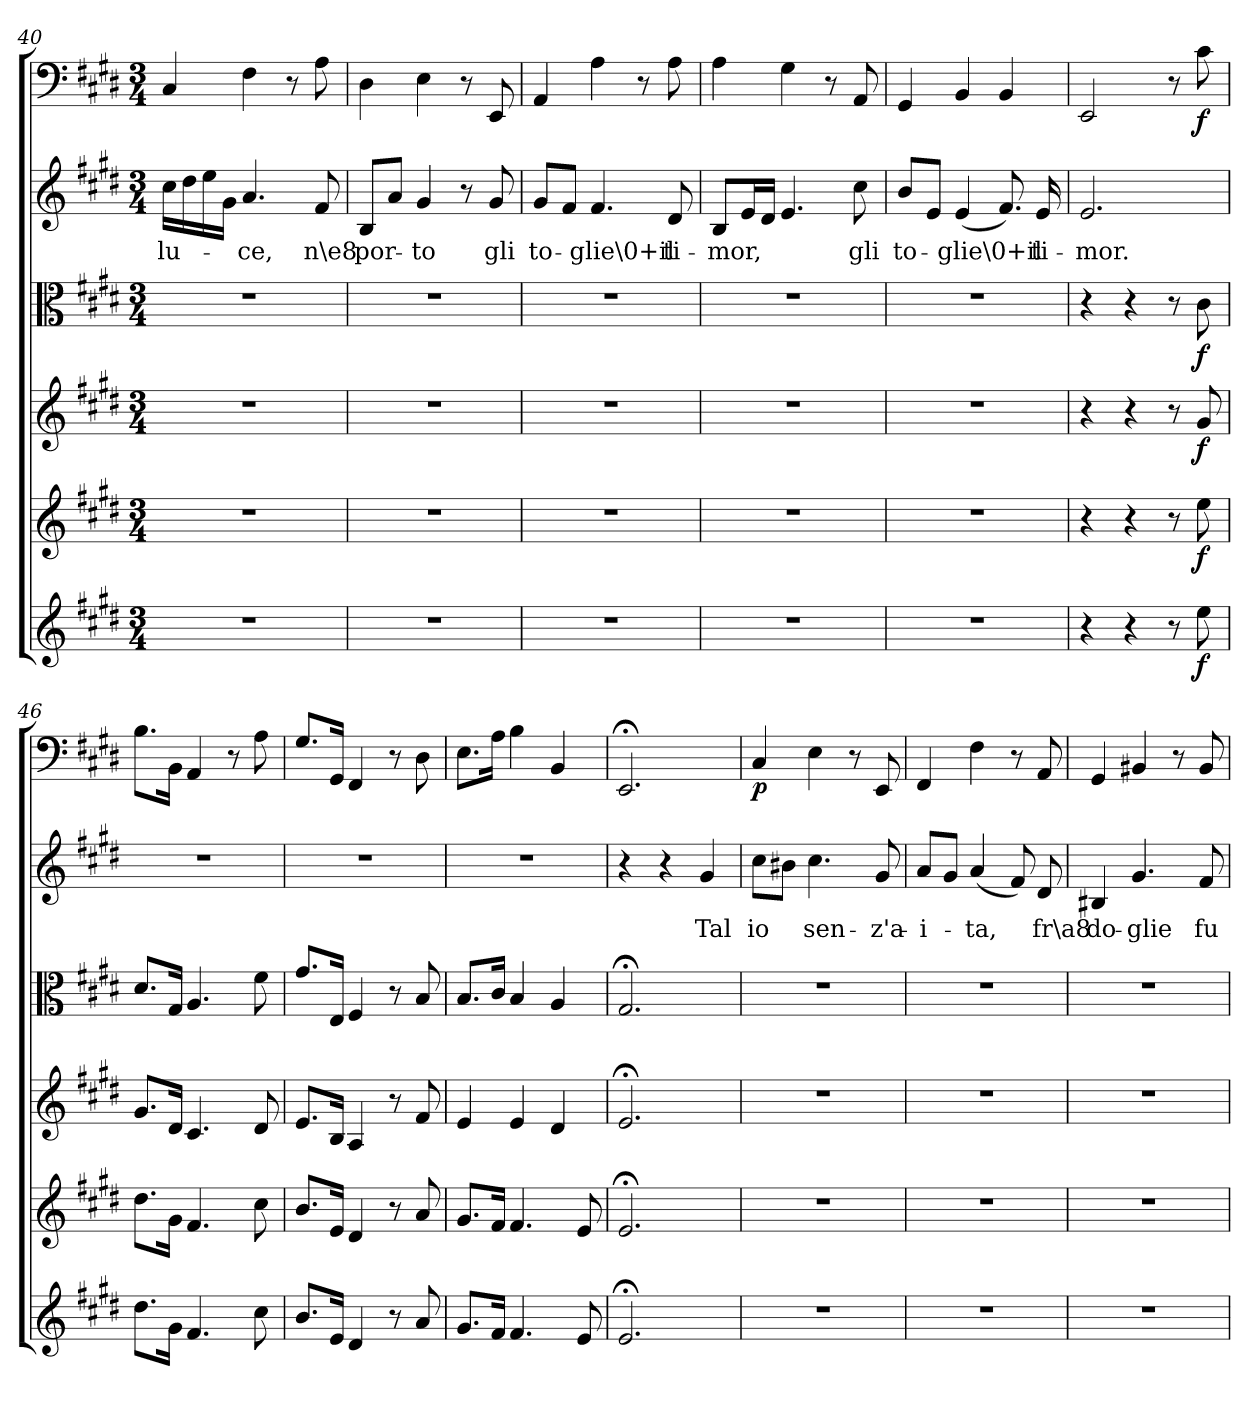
**kern	**dynam	**kern	**dynam	**kern	**dynam	**kern	**dynam	**kern	**text	**kern	**dynam
*part6	*part6	*part5	*part5	*part4	*part4	*part3	*part3	*part2	*part2	*part1	*part1
*staff6	*staff6	*staff5	*staff5	*staff4	*staff4	*staff3	*staff3	*staff2	*staff2	*staff1	*staff1
*clefG2	*	*clefG2	*	*clefG2	*	*clefC3	*	*clefG2	*	*clefF4	*
*k[f#c#g#d#]	*	*k[f#c#g#d#]	*	*k[f#c#g#d#]	*	*k[f#c#g#d#]	*	*k[f#c#g#d#]	*	*k[f#c#g#d#]	*
*E:	*	*E:	*	*E:	*	*E:	*	*E:	*	*E:	*
*M3/4	*	*M3/4	*	*M3/4	*	*M3/4	*	*M3/4	*	*M3/4	*
=40	=40	=40	=40	=40	=40	=40	=40	=40	=40	=40	=40
2.r	.	2.r	.	2.r	.	2.r	.	16cc#\LL	lu-	4C#/	.
.	.	.	.	.	.	.	.	16dd#\	.	.	.
.	.	.	.	.	.	.	.	16ee\	.	.	.
.	.	.	.	.	.	.	.	16g#\JJ	.	.	.
.	.	.	.	.	.	.	.	4.a/	-ce,	4F#\	.
.	.	.	.	.	.	.	.	.	.	8r	.
.	.	.	.	.	.	.	.	8f#/	n\e8	8A\	.
=41	=41	=41	=41	=41	=41	=41	=41	=41	=41	=41	=41
2.r	.	2.r	.	2.r	.	2.r	.	8B/L	por-	4D#\	.
.	.	.	.	.	.	.	.	8a/J	.	.	.
.	.	.	.	.	.	.	.	4g#/	-to	4E\	.
.	.	.	.	.	.	.	.	8r	.	8r	.
.	.	.	.	.	.	.	.	8g#/	gli	8EE/	.
=42	=42	=42	=42	=42	=42	=42	=42	=42	=42	=42	=42
2.r	.	2.r	.	2.r	.	2.r	.	8g#/L	to-	4AA/	.
.	.	.	.	.	.	.	.	8f#/J	.	.	.
.	.	.	.	.	.	.	.	4.f#/	-glie\0+il	4A\	.
.	.	.	.	.	.	.	.	.	.	8r	.
.	.	.	.	.	.	.	.	8d#/	ti-	8A\	.
=43	=43	=43	=43	=43	=43	=43	=43	=43	=43	=43	=43
2.r	.	2.r	.	2.r	.	2.r	.	8B/L	-mor,	4A\	.
.	.	.	.	.	.	.	.	16e/L	.	.	.
.	.	.	.	.	.	.	.	16d#/JJ	.	.	.
.	.	.	.	.	.	.	.	4.e/	.	4G#\	.
.	.	.	.	.	.	.	.	.	.	8r	.
.	.	.	.	.	.	.	.	8cc#\	gli	8AA/	.
=44	=44	=44	=44	=44	=44	=44	=44	=44	=44	=44	=44
2.r	.	2.r	.	2.r	.	2.r	.	8b/L	to-	4GG#/	.
.	.	.	.	.	.	.	.	8e/J	.	.	.
.	.	.	.	.	.	.	.	(4e/	-glie\0+il	4BB/	.
.	.	.	.	.	.	.	.	8.f#/)	.	4BB/	.
.	.	.	.	.	.	.	.	16e/	ti-	.	.
=45	=45	=45	=45	=45	=45	=45	=45	=45	=45	=45	=45
4r	.	4r	.	4r	.	4r	.	2.e/	-mor.	2EE/	.
4r	.	4r	.	4r	.	4r	.	.	.	.	.
8r	.	8r	.	8r	.	8r	.	.	.	8r	.
8ee\	f	8ee\	f	8g#/	f	8c#\	f	.	.	8c#\	f
=46	=46	=46	=46	=46	=46	=46	=46	=46	=46	=46	=46
8.dd#\L	.	8.dd#\L	.	8.g#/L	.	8.d#/L	.	2.r	.	8.B\L	.
16g#\Jk	.	16g#\Jk	.	16d#/Jk	.	16G#/Jk	.	.	.	16BB\Jk	.
4.f#/	.	4.f#/	.	4.c#/	.	4.A/	.	.	.	4AA/	.
.	.	.	.	.	.	.	.	.	.	8r	.
8cc#\	.	8cc#\	.	8d#/	.	8f#\	.	.	.	8A\	.
=47	=47	=47	=47	=47	=47	=47	=47	=47	=47	=47	=47
8.b/L	.	8.b/L	.	8.e/L	.	8.g#/L	.	2.r	.	8.G#/L	.
16e/Jk	.	16e/Jk	.	16B/Jk	.	16E/Jk	.	.	.	16GG#/Jk	.
4d#/	.	4d#/	.	4A/	.	4F#/	.	.	.	4FF#/	.
8r	.	8r	.	8r	.	8r	.	.	.	8r	.
8a/	.	8a/	.	8f#/	.	8B/	.	.	.	8D#\	.
=48	=48	=48	=48	=48	=48	=48	=48	=48	=48	=48	=48
8.g#/L	.	8.g#/L	.	4e/	.	8.B/L	.	2.r	.	8.E\L	.
16f#/Jk	.	16f#/Jk	.	.	.	16c#/Jk	.	.	.	16A\Jk	.
4.f#/	.	4.f#/	.	4e/	.	4B/	.	.	.	4B\	.
.	.	.	.	4d#/	.	4A/	.	.	.	4BB/	.
8e/	.	8e/	.	.	.	.	.	.	.	.	.
=49	=49	=49	=49	=49	=49	=49	=49	=49	=49	=49	=49
2.e;</	.	2.e;</	.	2.e;</	.	2.G#;</	.	4r	.	2.EE;</	.
.	.	.	.	.	.	.	.	4r	.	.	.
.	.	.	.	.	.	.	.	4g#/	Tal	.	.
=50	=50	=50	=50	=50	=50	=50	=50	=50	=50	=50	=50
2.r	.	2.r	.	2.r	.	2.r	.	8cc#\L	io	4C#/	p
.	.	.	.	.	.	.	.	8b#X\J	.	.	.
.	.	.	.	.	.	.	.	4.cc#\	sen-	4E\	.
.	.	.	.	.	.	.	.	.	.	8r	.
.	.	.	.	.	.	.	.	8g#/	-z'a-	8EE/	.
=51	=51	=51	=51	=51	=51	=51	=51	=51	=51	=51	=51
2.r	.	2.r	.	2.r	.	2.r	.	8a/L	-i-	4FF#/	.
.	.	.	.	.	.	.	.	8g#/J	.	.	.
.	.	.	.	.	.	.	.	(4a/	-ta,	4F#\	.
.	.	.	.	.	.	.	.	8f#/)	.	8r	.
.	.	.	.	.	.	.	.	8d#/	fr\a8	8AA/	.
=52	=52	=52	=52	=52	=52	=52	=52	=52	=52	=52	=52
2.r	.	2.r	.	2.r	.	2.r	.	4B#X/	do-	4GG#/	.
.	.	.	.	.	.	.	.	4.g#/	-glie	4BB#X/	.
.	.	.	.	.	.	.	.	.	.	8r	.
.	.	.	.	.	.	.	.	8f#/	fu-	8BB#/	.
=	=	=	=	=	=	=	=	=	=	=	=
*-	*-	*-	*-	*-	*-	*-	*-	*-	*-	*-	*-
